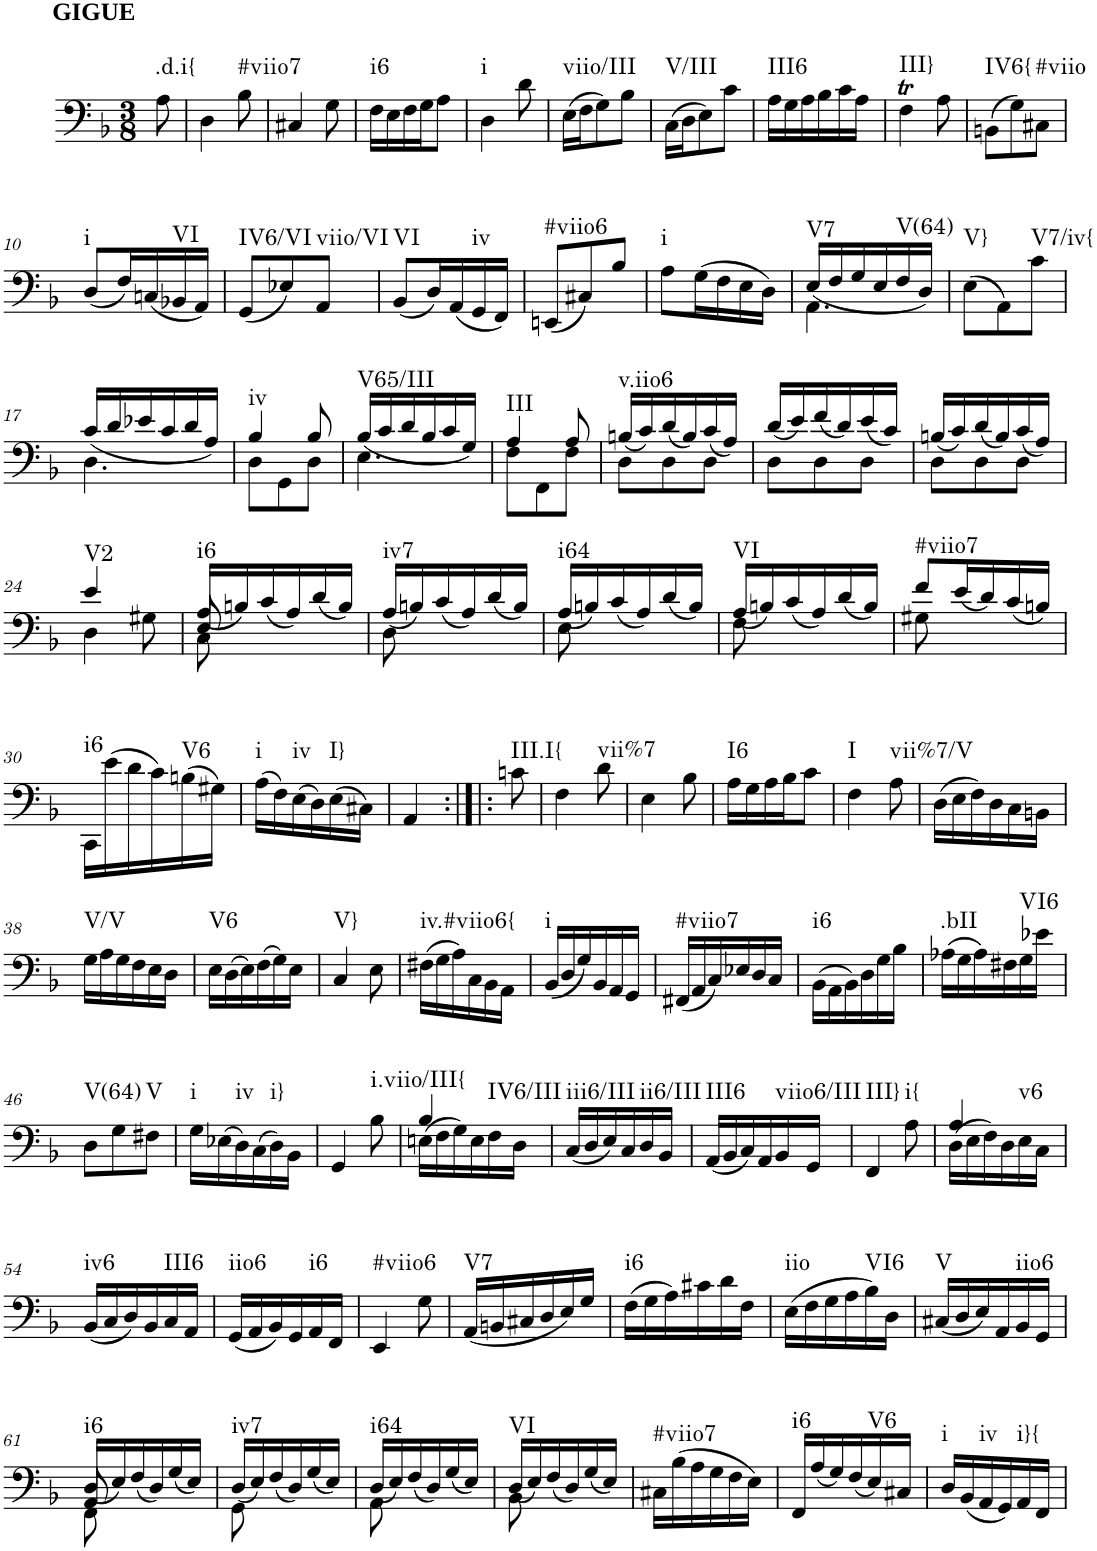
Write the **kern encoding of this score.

**kern	**harte
*part1	*part1
*staff1	*
*I"Piano	*
*I'Pno.	*
*clefF4	*
*k[b-]	*
*M3/8	*
=	=
!LO:TX:a:B:t=GIGUE	!LO:H:kt=.d.i{
8A\	N
=1	=1
4D\	.
!	!LO:H:kt=#viio7
8B-\	N
=2	=2
4C#X/	.
8G\	.
=3	=3
!	!LO:H:kt=i6
16F\LL	N
16E\	.
16F\	.
16G\J	.
8A\J	.
=4	=4
!	!LO:H:kt=i
4D\	N
8d\	.
=5	=5
!	!LO:H:kt=viio/III
(16E\LL	N
16F\J	.
8G\)	.
8B-\J	.
=6	=6
!	!LO:H:kt=V/III
(16C\LL	N
16D\J	.
8E\)	.
8c\J	.
=7	=7
!	!LO:H:kt=III6
16A\LL	N
16G\	.
16A\	.
16B-\	.
16c\	.
16A\JJ	.
=8	=8
!	!LO:H:kt=III}
4FT\	N
8A\	.
=9	=9
!	!LO:H:kt=IV6{
(8BBn\L	N
8G\)	.
!	!LO:H:kt=#viio
8C#X\J	N
!!LO:LB:g=z
=10	=10
!	!LO:H:kt=i
(8D/L	N
16F/L)	.
(16Cn/	.
!	!LO:H:kt=VI
16BB-X/	N
16AA/JJ)	.
=11	=11
!	!LO:H:kt=IV6/VI
(8GG/L	N
8E-X/)	.
!	!LO:H:kt=viio/VI
8AA/J	N
=12	=12
!	!LO:H:kt=VI
(8BB-/L	N
16D/L)	.
(16AA/	.
!	!LO:H:kt=iv
16GG/	N
16FF/JJ)	.
=13	=13
!	!LO:H:kt=#viio6
(8EEn/L	N
8C#X/)	.
8B-/J	.
=14	=14
!	!LO:H:kt=i
8A\L	N
(16G\L	.
16F\	.
16E\	.
16D\JJ)	.
=15	=15
*^	*
!	!	!LO:H:kt=V7
(<16E/LL	4.AA\	N
16F/	.	.
16G/	.	.
16E/	.	.
!	!	!LO:H:kt=V(64)
16F/	.	N
16D/JJ)	.	.
*v	*v	*
=16	=16
!	!LO:H:kt=V}
(8E\L	N
8AA\)	.
!	!LO:H:kt=V7/iv{
8c\J	N
!!LO:LB:g=z
=17	=17
*^	*
(<16c/LL	4.D\	.
16d/	.	.
16e-X/	.	.
16c/	.	.
16d/	.	.
16A/JJ)	.	.
=18	=18	=18
!	!	!LO:H:kt=iv
4B-/	8D\L	N
.	8GG\	.
8B-/	8D\J	.
=19	=19	=19
!	!	!LO:H:kt=V65/III
(<16B-/LL	4.E\	N
16c/	.	.
16d/	.	.
16B-/	.	.
16c/	.	.
16G/JJ)	.	.
=20	=20	=20
!	!	!LO:H:kt=III
4A/	8F\L	N
.	8FF\	.
8A/	8F\J	.
=21	=21	=21
!	!	!LO:H:kt=v.iio6
(<16Bn/LL	8D\L	N
16c/)	.	.
(<16d/	8D\	.
16B/)	.	.
(<16c/	8D\J	.
16A/JJ)	.	.
=22	=22	=22
(<16d/LL	8D\L	.
16e/)	.	.
(<16f/	8D\	.
16d/)	.	.
(<16e/	8D\J	.
16c/JJ)	.	.
=23	=23	=23
(<16Bn/LL	8D\L	.
16c/)	.	.
(<16d/	8D\	.
16B/)	.	.
(<16c/	8D\J	.
16A/JJ)	.	.
!!LO:LB:g=z	!!
=24	=24	=24
!	!	!LO:H:kt=V2
4D\	4e/	N
8G#X\	8ryy	.
=25	=25	=25
*	*^	*
!	!	!	!LO:H:kt=i6
(<16A/LL	8C\	8E/	N
16Bn/)	.	.	.
(<16c/	4ryy	4ryy	.
16A/)	.	.	.
(<16d/	.	.	.
16B/JJ)	.	.	.
*	*v	*v	*
=26	=26	=26
!	!	!LO:H:kt=iv7
(<16A/LL	8D\	N
16Bn/)	.	.
(<16c/	4ryy	.
16A/)	.	.
(<16d/	.	.
16B/JJ)	.	.
=27	=27	=27
!	!	!LO:H:kt=i64
(<16A/LL	8E\	N
16Bn/)	.	.
(<16c/	4ryy	.
16A/)	.	.
(<16d/	.	.
16B/JJ)	.	.
=28	=28	=28
!	!	!LO:H:kt=VI
(<16A/LL	8F\	N
16Bn/)	.	.
(<16c/	4ryy	.
16A/)	.	.
(<16d/	.	.
16B/JJ)	.	.
=29	=29	=29
!	!	!LO:H:kt=#viio7
8f/L	8G#X\	N
(16e/L	4ryy	.
16d/)	.	.
(16c/	.	.
16Bn/JJ)	.	.
*v	*v	*
!!LO:LB:g=z
=30	=30
!	!LO:H:kt=i6
16CC\LL	N
(16e\	.
16d\	.
16c\)	.
!	!LO:H:kt=V6
(16Bn\	N
16G#X\JJ)	.
=31	=31
!	!LO:H:kt=i
(16A\LL	N
16F\)	.
!	!LO:H:kt=iv
(16E\	N
16D\)	.
!	!LO:H:kt=I}
(16E\	N
16C#X\JJ)	.
=32	=32
4AA/	.
=32X1:|!|:	=32X1:|!|:
!	!LO:H:kt=III.I{
8cn\	N
=33	=33
4F\	.
!	!LO:H:kt=vii%7
8d\	N
=34	=34
4E\	.
8B-\	.
=35	=35
!	!LO:H:kt=I6
16A\LL	N
16G\	.
16A\	.
16B-\J	.
8c\J	.
=36	=36
!	!LO:H:kt=I
4F\	N
!	!LO:H:kt=vii%7/V
8A\	N
=37	=37
(16D\LL	.
16E\	.
16F\)	.
16D\	.
16C\	.
16BBn\JJ	.
!!LO:LB:g=z
=38	=38
!	!LO:H:kt=V/V
16G\LL	N
16A\	.
16G\	.
16F\	.
16E\	.
16D\JJ	.
=39	=39
!	!LO:H:kt=V6
16E\LL	N
(16D\	.
16E\)	.
(16F\	.
16G\)	.
16E\JJ	.
=40	=40
!	!LO:H:kt=V}
4C/	N
8E\	.
=41	=41
!	!LO:H:kt=iv.#viio6{
(16F#X\LL	N
16G\	.
16A\)	.
16C\	.
16BB-\	.
16AA\JJ	.
=42	=42
!	!LO:H:kt=i
(16BB-/LL	N
16D/	.
16G/)	.
16BB-/	.
16AA/	.
16GG/JJ	.
=43	=43
!	!LO:H:kt=#viio7
(16FF#X/LL	N
16AA/	.
16C/)	.
16E-X/	.
16D/	.
16C/JJ	.
=44	=44
!	!LO:H:kt=i6
(16BB-\LL	N
16AA\	.
16BB-\)	.
16D\	.
16G\	.
16B-\JJ	.
=45	=45
!	!LO:H:kt=.bII
(16A-X\LL	N
16G\	.
16A-\)	.
16F#X\	.
!	!LO:H:kt=VI6
16G\	N
16e-X\JJ	.
!!LO:LB:g=z
=46	=46
!	!LO:H:kt=V(64)
8D\L	N
8G\	.
!	!LO:H:kt=V
8F#X\J	N
=47	=47
!	!LO:H:kt=i
16G\LL	N
(16E-X\	.
!	!LO:H:kt=iv
16D\)	N
(16C\	.
!	!LO:H:kt=i}
16D\)	N
16BB-\JJ	.
=48	=48
4GG/	.
!	!LO:H:kt=i.viio/III{
8B-\	N
=49	=49
*^	*
(>16En\LL	4B-/	.
16F\	.	.
16G\)	.	.
16E\	.	.
!	!	!LO:H:kt=IV6/III
16F\	8ryy	N
16D\JJ	.	.
*v	*v	*
=50	=50
!	!LO:H:kt=iii6/III
(16C/LL	N
16D/	.
16E/)	.
16C/	.
!	!LO:H:kt=ii6/III
16D/	N
16BB-/JJ	.
=51	=51
!	!LO:H:kt=III6
(16AA/LL	N
16BB-/	.
16C/)	.
16AA/	.
!	!LO:H:kt=viio6/III
16BB-/	N
16GG/JJ	.
=52	=52
!	!LO:H:kt=III}
4FF/	N
!	!LO:H:kt=i{
8A\	N
=53	=53
*^	*
(>16D\LL	4A/	.
16E\	.	.
16F\)	.	.
16D\	.	.
!	!	!LO:H:kt=v6
16E\	8ryy	N
16C\JJ	.	.
*v	*v	*
!!LO:LB:g=z
=54	=54
!	!LO:H:kt=iv6
(16BB-/LL	N
16C/	.
16D/)	.
16BB-/	.
!	!LO:H:kt=III6
16C/	N
16AA/JJ	.
=55	=55
!	!LO:H:kt=iio6
(16GG/LL	N
16AA/	.
16BB-/)	.
16GG/	.
!	!LO:H:kt=i6
16AA/	N
16FF/JJ	.
=56	=56
!	!LO:H:kt=#viio6
4EE/	N
8G\	.
=57	=57
!	!LO:H:kt=V7
(16AA/LL	N
16BBn/	.
16C#X/	.
16D/	.
16E/)	.
16G/JJ	.
=58	=58
!	!LO:H:kt=i6
(16F\LL	N
16G\	.
16A\)	.
16c#X\	.
16d\	.
16F\JJ	.
=59	=59
!	!LO:H:kt=iio
(16E\LL	N
16F\	.
16G\	.
16A\	.
!	!LO:H:kt=VI6
16B-\)	N
16D\JJ	.
=60	=60
!	!LO:H:kt=V
(16C#X/LL	N
16D/	.
16E/)	.
16AA/	.
!	!LO:H:kt=iio6
16BB-/	N
16GG/JJ	.
!!LO:LB:g=z
=61	=61
*^	*
*	*^	*
!	!	!	!LO:H:kt=i6
(<16D/LL	8FF\	8AA/	N
16E/)	.	.	.
(<16F/	4ryy	4ryy	.
16D/)	.	.	.
(<16G/	.	.	.
16E/JJ)	.	.	.
*	*v	*v	*
=62	=62	=62
!	!	!LO:H:kt=iv7
(<16D/LL	8GG\	N
16E/)	.	.
(<16F/	4ryy	.
16D/)	.	.
(<16G/	.	.
16E/JJ)	.	.
=63	=63	=63
!	!	!LO:H:kt=i64
(<16D/LL	8AA\	N
16E/)	.	.
(<16F/	4ryy	.
16D/)	.	.
(<16G/	.	.
16E/JJ)	.	.
=64	=64	=64
!	!	!LO:H:kt=VI
(<16D/LL	8BB-\	N
16E/)	.	.
(<16F/	4ryy	.
16D/)	.	.
(<16G/	.	.
16E/JJ)	.	.
*v	*v	*
=65	=65
!	!LO:H:kt=#viio7
16C#X\LL	N
(16B-\	.
16A\	.
16G\	.
16F\	.
16E\JJ)	.
=66	=66
!	!LO:H:kt=i6
16FF/LL	N
(16A/	.
16G/)	.
(16F/	.
!	!LO:H:kt=V6
16E/)	N
16C#X/JJ	.
=67	=67
!	!LO:H:kt=i
16D/LL	N
(16BB-/	.
!	!LO:H:kt=iv
16AA/	N
16GG/)	.
!	!LO:H:kt=i}{
16AA/	N
16FF/JJ	.
=	=
*-	*-
